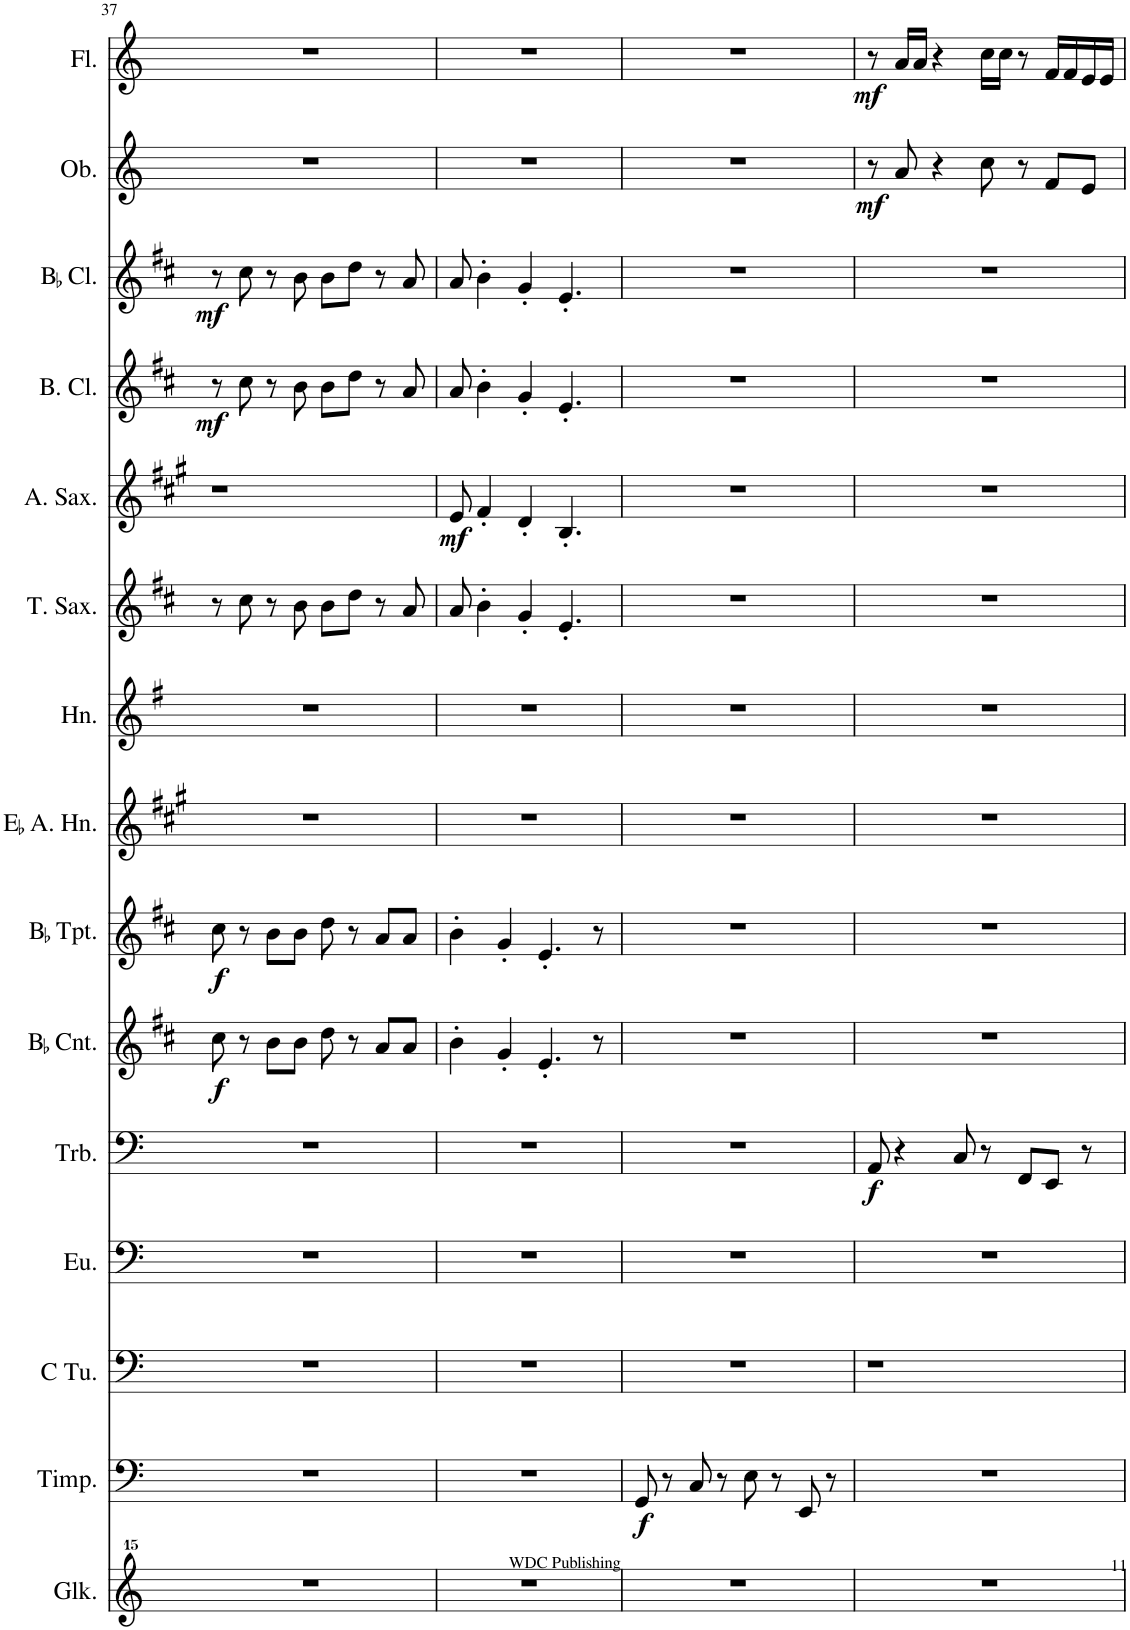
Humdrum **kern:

**kern	**kern	**dynam	**kern	**kern	**kern	**dynam	**kern	**dynam	**kern	**dynam	**kern	**kern	**kern	**kern	**dynam	**kern	**dynam	**kern	**dynam	**kern	**dynam	**kern	**dynam
*part15	*part14	*part14	*part13	*part12	*part11	*part11	*part10	*part10	*part9	*part9	*part8	*part7	*part6	*part5	*part5	*part4	*part4	*part3	*part3	*part2	*part2	*part1	*part1
*staff15	*staff14	*staff14	*staff13	*staff12	*staff11	*staff11	*staff10	*staff10	*staff9	*staff9	*staff8	*staff7	*staff6	*staff5	*staff5	*staff4	*staff4	*staff3	*staff3	*staff2	*staff2	*staff1	*staff1
*I"Glockenspiel	*I"Timpani	*	*I"C Tuba	*I"Euphonium	*I"Trombone	*	*I"BaccidentalFlat Cornet	*	*I"BaccidentalFlat Trumpet	*	*I"EaccidentalFlat Alto Horn	*I"Horn	*I"Tenor Saxophone	*I"Alto Saxophone	*	*I"Bass Clarinet	*	*I"BaccidentalFlat Clarinet	*	*I"Oboe	*	*I"Flute	*
*I'Glk.	*I'Timp.	*	*I'C Tu.	*I'Eu.	*I'Trb.	*	*I'BaccidentalFlat Cnt.	*	*I'BaccidentalFlat Tpt.	*	*I'EaccidentalFlat A. Hn.	*I'Hn.	*I'T. Sax.	*I'A. Sax.	*	*I'B. Cl.	*	*I'BaccidentalFlat Cl.	*	*I'Ob.	*	*I'Fl.	*
!!LO:PB:g=z
*clefG^^2	*clefF4	*	*clefF4	*clefF4	*clefF4	*	*clefG2	*	*clefG2	*	*clefG2	*clefG2	*clefG2	*clefG2	*	*clefG2	*	*clefG2	*	*clefG2	*	*clefG2	*
*	*	*	*	*	*	*	*Trd1c2	*	*Trd1c2	*	*Trd5c9	*Trd4c7	*Trd8c14	*Trd5c9	*	*Trd8c14	*	*Trd1c2	*	*	*	*	*
*k[]	*k[]	*	*k[]	*k[]	*k[]	*	*k[f#c#]	*	*k[f#c#]	*	*k[f#c#g#]	*k[f#]	*k[f#c#]	*k[f#c#g#]	*	*k[f#c#]	*	*k[f#c#]	*	*k[]	*	*k[]	*
*M4/4	*M4/4	*	*M4/4	*M4/4	*M4/4	*	*M4/4	*	*M4/4	*	*M4/4	*M4/4	*M4/4	*M4/4	*	*M4/4	*	*M4/4	*	*M4/4	*	*M4/4	*
=37	=37	=37	=37	=37	=37	=37	=37	=37	=37	=37	=37	=37	=37	=37	=37	=37	=37	=37	=37	=37	=37	=37	=37
!	!	!	!	!	!	!	!	!LO:DY:b	!	!LO:DY:b	!	!	!	!	!	!	!LO:DY:b	!	!LO:DY:b	!	!	!	!
1r	1r	.	1r	1r	1r	.	8cc#\	f	8cc#\	f	1r	1r	8r	1r	.	8r	mf	8r	mf	1r	.	1r	.
.	.	.	.	.	.	.	8r	.	8r	.	.	.	8cc#\	.	.	8cc#\	.	8cc#\	.	.	.	.	.
.	.	.	.	.	.	.	8b\L	.	8b\L	.	.	.	8r	.	.	8r	.	8r	.	.	.	.	.
.	.	.	.	.	.	.	8b\J	.	8b\J	.	.	.	8b\	.	.	8b\	.	8b\	.	.	.	.	.
.	.	.	.	.	.	.	8dd\	.	8dd\	.	.	.	8b\L	.	.	8b\L	.	8b\L	.	.	.	.	.
.	.	.	.	.	.	.	8r	.	8r	.	.	.	8dd\J	.	.	8dd\J	.	8dd\J	.	.	.	.	.
.	.	.	.	.	.	.	8a/L	.	8a/L	.	.	.	8r	.	.	8r	.	8r	.	.	.	.	.
.	.	.	.	.	.	.	8a/J	.	8a/J	.	.	.	8a/	.	.	8a/	.	8a/	.	.	.	.	.
=38	=38	=38	=38	=38	=38	=38	=38	=38	=38	=38	=38	=38	=38	=38	=38	=38	=38	=38	=38	=38	=38	=38	=38
!	!	!	!	!	!	!	!	!	!	!	!	!	!	!	!LO:DY:b	!	!	!	!	!	!	!	!
1r	1r	.	1r	1r	1r	.	4b'\	.	4b'\	.	1r	1r	8a/	8e/	mf	8a/	.	8a/	.	1r	.	1r	.
.	.	.	.	.	.	.	.	.	.	.	.	.	4b'\	4f#'/	.	4b'\	.	4b'\	.	.	.	.	.
.	.	.	.	.	.	.	4g'/	.	4g'/	.	.	.	.	.	.	.	.	.	.	.	.	.	.
.	.	.	.	.	.	.	.	.	.	.	.	.	4g'/	4d'/	.	4g'/	.	4g'/	.	.	.	.	.
.	.	.	.	.	.	.	4.e'/	.	4.e'/	.	.	.	.	.	.	.	.	.	.	.	.	.	.
.	.	.	.	.	.	.	.	.	.	.	.	.	4.e'/	4.B'/	.	4.e'/	.	4.e'/	.	.	.	.	.
.	.	.	.	.	.	.	8r	.	8r	.	.	.	.	.	.	.	.	.	.	.	.	.	.
=39	=39	=39	=39	=39	=39	=39	=39	=39	=39	=39	=39	=39	=39	=39	=39	=39	=39	=39	=39	=39	=39	=39	=39
!	!	!LO:DY:b	!	!	!	!	!	!	!	!	!	!	!	!	!	!	!	!	!	!	!	!	!
1r	8GG/	f	1r	1r	1r	.	1r	.	1r	.	1r	1r	1r	1r	.	1r	.	1r	.	1r	.	1r	.
.	8r	.	.	.	.	.	.	.	.	.	.	.	.	.	.	.	.	.	.	.	.	.	.
.	8C/	.	.	.	.	.	.	.	.	.	.	.	.	.	.	.	.	.	.	.	.	.	.
.	8r	.	.	.	.	.	.	.	.	.	.	.	.	.	.	.	.	.	.	.	.	.	.
.	8E\	.	.	.	.	.	.	.	.	.	.	.	.	.	.	.	.	.	.	.	.	.	.
.	8r	.	.	.	.	.	.	.	.	.	.	.	.	.	.	.	.	.	.	.	.	.	.
.	8EE/	.	.	.	.	.	.	.	.	.	.	.	.	.	.	.	.	.	.	.	.	.	.
.	8r	.	.	.	.	.	.	.	.	.	.	.	.	.	.	.	.	.	.	.	.	.	.
=40	=40	=40	=40	=40	=40	=40	=40	=40	=40	=40	=40	=40	=40	=40	=40	=40	=40	=40	=40	=40	=40	=40	=40
!	!	!	!	!	!	!LO:DY:b	!	!	!	!	!	!	!	!	!	!	!	!	!	!	!LO:DY:b	!	!LO:DY:b
1r	1r	.	1r	1r	8AA/	f	1r	.	1r	.	1r	1r	1r	1r	.	1r	.	1r	.	8r	mf	8r	mf
.	.	.	.	.	4r	.	.	.	.	.	.	.	.	.	.	.	.	.	.	8a/	.	16a/LL	.
.	.	.	.	.	.	.	.	.	.	.	.	.	.	.	.	.	.	.	.	.	.	16a/JJ	.
.	.	.	.	.	.	.	.	.	.	.	.	.	.	.	.	.	.	.	.	4r	.	4r	.
.	.	.	.	.	8C/	.	.	.	.	.	.	.	.	.	.	.	.	.	.	.	.	.	.
.	.	.	.	.	8r	.	.	.	.	.	.	.	.	.	.	.	.	.	.	8cc\	.	16cc\LL	.
.	.	.	.	.	.	.	.	.	.	.	.	.	.	.	.	.	.	.	.	.	.	16cc\JJ	.
.	.	.	.	.	8FF/L	.	.	.	.	.	.	.	.	.	.	.	.	.	.	8r	.	8r	.
.	.	.	.	.	8EE/J	.	.	.	.	.	.	.	.	.	.	.	.	.	.	8f/L	.	16f/LL	.
.	.	.	.	.	.	.	.	.	.	.	.	.	.	.	.	.	.	.	.	.	.	16f/	.
.	.	.	.	.	8r	.	.	.	.	.	.	.	.	.	.	.	.	.	.	8e/J	.	16e/	.
.	.	.	.	.	.	.	.	.	.	.	.	.	.	.	.	.	.	.	.	.	.	16e/JJ	.
=	=	=	=	=	=	=	=	=	=	=	=	=	=	=	=	=	=	=	=	=	=	=	=
*-	*-	*-	*-	*-	*-	*-	*-	*-	*-	*-	*-	*-	*-	*-	*-	*-	*-	*-	*-	*-	*-	*-	*-
